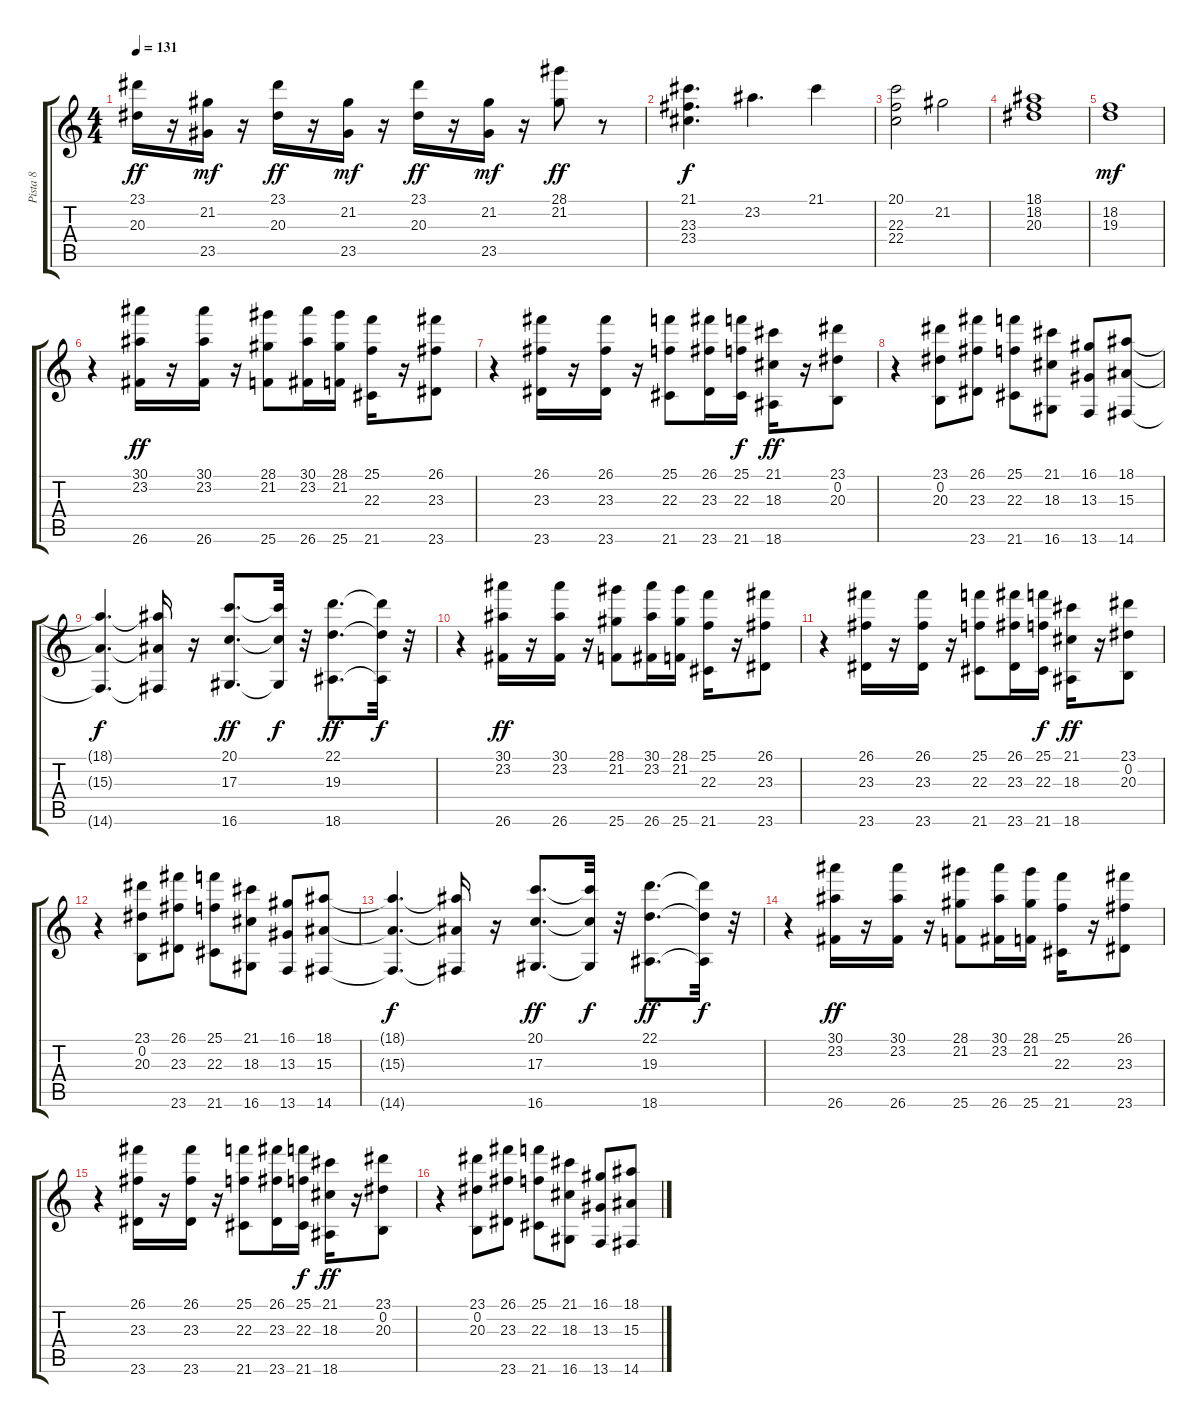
\track ("Pista 8" "Pista 8") {instrument stringensemble1}
\staff {score tabs}
\tuning (E4 B3 G3 D3 A2 E2) {hide}
\ts (4 4)
\tempo 131
\clef g2
\ks c
(23.1 20.3).16{dy ff} r.16 (21.2 23.5).16{dy mf} r.16 (23.1 20.3).16{dy ff} r.16 (21.2 23.5).16{dy mf} r.16 (23.1 20.3).16{dy ff} r.16 (21.2 23.5).16{dy mf} r.16 (28.1 21.2).8{dy ff} r.8 |
(21.1 23.3 23.4).4{d dy f} 23.2.4{d} 21.1.4 |
(20.1 22.3 22.4).2 21.2.2 |
(18.1 18.2 20.3).1 |
(18.2 19.3).1{dy mf} |
r.4 (30.1 23.2 26.6).16{dy ff} r.16 (30.1 23.2 26.6).16 r.16 (28.1 21.2 25.6).8 (30.1 23.2 26.6).16 (28.1 21.2 25.6).16 (25.1 22.3 21.6).16 r.16 (26.1 23.3 23.6).8 |
r.4 (26.1 23.3 23.6).16 r.16 (26.1 23.3 23.6).16 r.16 (25.1 22.3 21.6).8 (26.1 23.3 23.6).16 (25.1 22.3 21.6).16{dy f} (21.1 18.3 18.6).16{dy ff} r.16 (23.1 0.2 20.3).8 |
r.4 (23.1 0.2 20.3).8 (26.1 23.3 23.6).8 (25.1 22.3 21.6).8 (21.1 18.3 16.6).8 (16.1 13.3 13.6).8 (18.1 15.3 14.6).8 |
(18.1{t} 15.3{t} 14.6{t}).4{d dy f} (18.1{t} 15.3{t} 14.6{t}).16 r.16 (20.1 17.3 16.6).8{d dy ff} (20.1{t} 17.3{t} 16.6{t}).32{dy f} r.32 (22.1 19.3 18.6).8{d dy ff} (22.1{t} 19.3{t} 18.6{t}).32{dy f} r.32 |
r.4 (30.1 23.2 26.6).16{dy ff} r.16 (30.1 23.2 26.6).16 r.16 (28.1 21.2 25.6).8 (30.1 23.2 26.6).16 (28.1 21.2 25.6).16 (25.1 22.3 21.6).16 r.16 (26.1 23.3 23.6).8 |
r.4 (26.1 23.3 23.6).16 r.16 (26.1 23.3 23.6).16 r.16 (25.1 22.3 21.6).8 (26.1 23.3 23.6).16 (25.1 22.3 21.6).16{dy f} (21.1 18.3 18.6).16{dy ff} r.16 (23.1 0.2 20.3).8 |
r.4 (23.1 0.2 20.3).8 (26.1 23.3 23.6).8 (25.1 22.3 21.6).8 (21.1 18.3 16.6).8 (16.1 13.3 13.6).8 (18.1 15.3 14.6).8 |
(18.1{t} 15.3{t} 14.6{t}).4{d dy f} (18.1{t} 15.3{t} 14.6{t}).16 r.16 (20.1 17.3 16.6).8{d dy ff} (20.1{t} 17.3{t} 16.6{t}).32{dy f} r.32 (22.1 19.3 18.6).8{d dy ff} (22.1{t} 19.3{t} 18.6{t}).32{dy f} r.32 |
r.4 (30.1 23.2 26.6).16{dy ff} r.16 (30.1 23.2 26.6).16 r.16 (28.1 21.2 25.6).8 (30.1 23.2 26.6).16 (28.1 21.2 25.6).16 (25.1 22.3 21.6).16 r.16 (26.1 23.3 23.6).8 |
r.4 (26.1 23.3 23.6).16 r.16 (26.1 23.3 23.6).16 r.16 (25.1 22.3 21.6).8 (26.1 23.3 23.6).16 (25.1 22.3 21.6).16{dy f} (21.1 18.3 18.6).16{dy ff} r.16 (23.1 0.2 20.3).8 |
r.4 (23.1 0.2 20.3).8 (26.1 23.3 23.6).8 (25.1 22.3 21.6).8 (21.1 18.3 16.6).8 (16.1 13.3 13.6).8 (18.1 15.3 14.6).8
